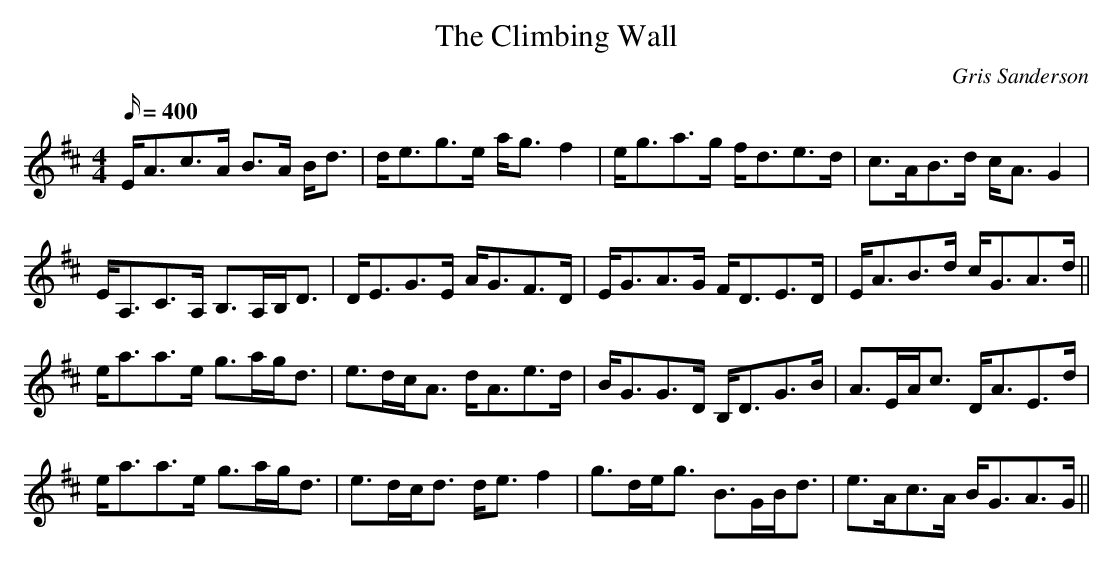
X:1
T:The Climbing Wall
M:4/4
L:1/16
C:Gris Sanderson
Q:400
K:Amix
EA3c3A B3A Bd3|de3g3e ag3f4|eg3a3g fd3e3d|c3AB3d cA3G4|
EA,3C3A, B,3A,B,D3|DE3G3E AG3F3D|EG3A3G FD3E3D|EA3B3d cG3A3d||
ea3a3e g3agd3|e3dcA3 dA3e3d|BG3G3D B,D3G3B|A3EAc3 DA3E3d|
ea3a3e g3agd3|e3dcd3 de3f4|g3deg3 B3GBd3|e3Ac3A BG3A3G||
